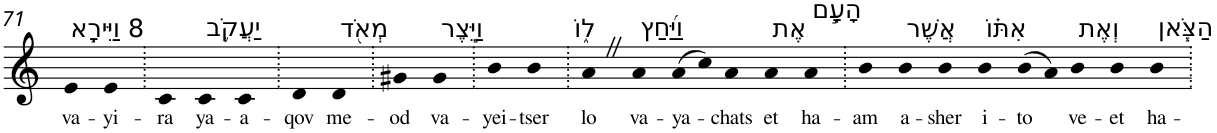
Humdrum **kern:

**kern	**text
*part1	*part1
*staff1	*staff1
*I"Piano	*
*I'Pno	*
!!LO:PB:g=z
*clefG2	*
*k[]	*
=71	=71
!LO:TX:a:t=8 וַיִּירָ֧א	!
!	!LO:LY:b
4e	va-
!	!LO:LY:b
4e	-yi-
=72.	=72.
!	!LO:LY:b
4c	-ra
!LO:TX:a:t=יַעֲקֹ֛ב	!
!	!LO:LY:b
4c	ya-
!	!LO:LY:b
4c	-a-
=73.	=73.
!	!LO:LY:b
4d	-qov
!LO:TX:a:t=מְאֹ֖ד	!
!	!LO:LY:b
4d	me-
=74.	=74.
!	!LO:LY:b
4g#X	-od
!LO:TX:a:t=וַיֵּ֣צֶר	!
!	!LO:LY:b
4g#	va-
=75.	=75.
!	!LO:LY:b
4b	-yei-
!	!LO:LY:b
4b	-tser
=76.	=76.
!LO:TX:a:t=ל֑וֹ	!
!	!LO:LY:b
4aZ	lo
!LO:TX:a:t=וַיַּ֜חַץ	!
!	!LO:LY:b
4a	va-
!	!LO:LY:b
(>8a	-ya-
8cc)	.
!	!LO:LY:b
4a	-chats
!LO:TX:a:t=אֶת	!
!	!LO:LY:b
4a	et
!LO:TX:a:t=הָעָ֣ם	!
!	!LO:LY:b
4a	ha-
=77.	=77.
!	!LO:LY:b
4b	-am
!LO:TX:a:t=אֲשֶׁר	!
!	!LO:LY:b
4b	a-
!	!LO:LY:b
4b	-sher
!LO:TX:a:t=אִתּ֗וֹ	!
!	!LO:LY:b
4b	i-
!	!LO:LY:b
(>8b	-to
8a)	.
!LO:TX:a:t=וְאֶת	!
!	!LO:LY:b
4b	ve-
!	!LO:LY:b
4b	-et
!LO:TX:a:t=הַצֹּ֧אן	!
!	!LO:LY:b
4b	ha-
=.	=.
*-	*-
